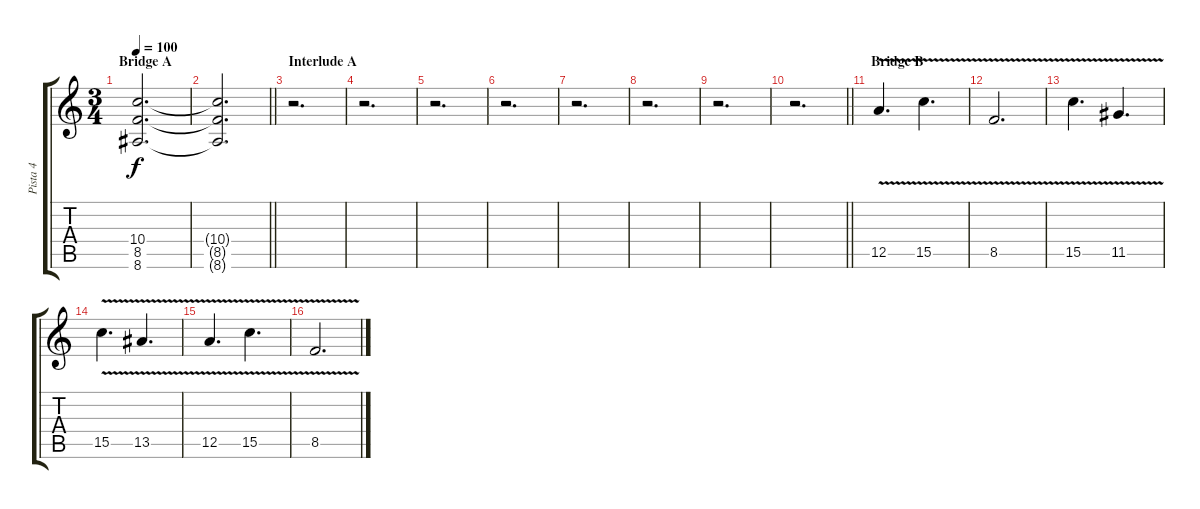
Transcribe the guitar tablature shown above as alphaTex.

\track ("Pista 4" "Pista 4") {instrument overdrivenguitar}
\staff {score tabs}
\tuning (E4 B3 G3 D3 A2 D2) {hide}
\ts (3 4)
\section ("" "Bridge A")
\tempo 100
\clef g2
\ks c
(10.4 8.5 8.6).2{d dy f} |
\barLineRight lightlight
(10.4{t} 8.5{t} 8.6{t}).2{d} |
\section ("" "Interlude A")
r.2{d} |
r.2{d} |
r.2{d} |
r.2{d} |
r.2{d} |
r.2{d} |
r.2{d} |
\barLineRight lightlight
r.2{d} |
\section ("" "Bridge B")
12.5{v}.4{d volume 12 balance 10} 15.5{v}.4{d} |
8.5{v}.2{d} |
15.5{v}.4{d} 11.5{v}.4{d} |
15.5{v}.4{d} 13.5{v}.4{d} |
12.5{v}.4{d} 15.5{v}.4{d} |
8.5{v}.2{d}
